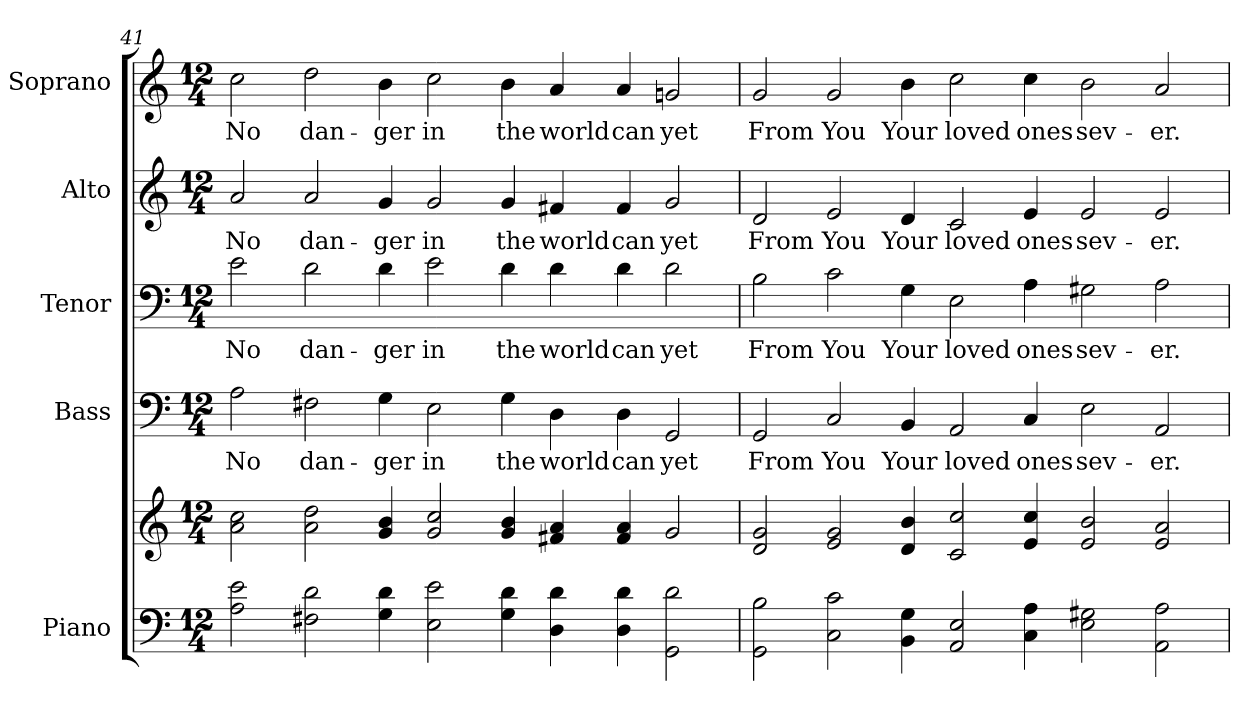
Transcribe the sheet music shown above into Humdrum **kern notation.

**kern	**kern	**kern	**text	**kern	**text	**kern	**text	**kern	**text
*part5	*part5	*part4	*part4	*part3	*part3	*part2	*part2	*part1	*part1
*staff6	*staff5	*staff4	*staff4	*staff3	*staff3	*staff2	*staff2	*staff1	*staff1
*I"Piano	*	*I"Bass	*	*I"Tenor	*	*I"Alto	*	*I"Soprano	*
*I'Pno.	*	*I'B.	*	*I'T.	*	*I'A.	*	*I'S.	*
!!LO:PB:g=z
*clefF4	*clefG2	*clefF4	*	*clefF4	*	*clefG2	*	*clefG2	*
*k[]	*k[]	*k[]	*	*k[]	*	*k[]	*	*k[]	*
*C:	*C:	*C:	*	*C:	*	*C:	*	*C:	*
*M12/4	*M12/4	*M12/4	*	*M12/4	*	*M12/4	*	*M12/4	*
=41	=41	=41	=41	=41	=41	=41	=41	=41	=41
!	!	!	!LO:LY:b:color=#000000	!	!	!	!	!	!
!	!	!	!	!	!LO:LY:b:color=#000000	!	!	!	!
!	!	!	!	!	!	!	!LO:LY:b:color=#000000	!	!
!	!	!	!	!	!	!	!	!	!LO:LY:b:color=#000000
2Ai\ 2ei	2ai\ 2cci	2Ai\	No	2ei\	No	2ai/	No	2cci\	No
!	!	!	!LO:LY:b:color=#000000	!	!	!	!	!	!
!	!	!	!	!	!LO:LY:b:color=#000000	!	!	!	!
!	!	!	!	!	!	!	!LO:LY:b:color=#000000	!	!
!	!	!	!	!	!	!	!	!	!LO:LY:b:color=#000000
2F#Xi\ 2di	2ai\ 2ddi	2F#Xi\	dan-	2di\	dan-	2ai/	dan-	2ddi\	dan-
!	!	!	!LO:LY:b:color=#000000	!	!	!	!	!	!
!	!	!	!	!	!LO:LY:b:color=#000000	!	!	!	!
!	!	!	!	!	!	!	!LO:LY:b:color=#000000	!	!
!	!	!	!	!	!	!	!	!	!LO:LY:b:color=#000000
4Gi\ 4di	4gi/ 4bi	4Gi\	-ger	4di\	-ger	4gi/	-ger	4bi\	-ger
!	!	!	!LO:LY:b:color=#000000	!	!	!	!	!	!
!	!	!	!	!	!LO:LY:b:color=#000000	!	!	!	!
!	!	!	!	!	!	!	!LO:LY:b:color=#000000	!	!
!	!	!	!	!	!	!	!	!	!LO:LY:b:color=#000000
2Ei\ 2ei	2gi/ 2cci	2Ei\	in	2ei\	in	2gi/	in	2cci\	in
!	!	!	!LO:LY:b:color=#000000	!	!	!	!	!	!
!	!	!	!	!	!LO:LY:b:color=#000000	!	!	!	!
!	!	!	!	!	!	!	!LO:LY:b:color=#000000	!	!
!	!	!	!	!	!	!	!	!	!LO:LY:b:color=#000000
4Gi\ 4di	4gi/ 4bi	4Gi\	the	4di\	the	4gi/	the	4bi\	the
!	!	!	!LO:LY:b:color=#000000	!	!	!	!	!	!
!	!	!	!	!	!LO:LY:b:color=#000000	!	!	!	!
!	!	!	!	!	!	!	!LO:LY:b:color=#000000	!	!
!	!	!	!	!	!	!	!	!	!LO:LY:b:color=#000000
4Di\ 4di	4f#Xi/ 4ai	4Di\	world	4di\	world	4f#Xi/	world	4ai/	world
!	!	!	!LO:LY:b:color=#000000	!	!	!	!	!	!
!	!	!	!	!	!LO:LY:b:color=#000000	!	!	!	!
!	!	!	!	!	!	!	!LO:LY:b:color=#000000	!	!
!	!	!	!	!	!	!	!	!	!LO:LY:b:color=#000000
4Di\ 4di	4f#i/ 4ai	4Di\	can	4di\	can	4f#i/	can	4ai/	can
!	!	!	!LO:LY:b:color=#000000	!	!	!	!	!	!
!	!	!	!	!	!LO:LY:b:color=#000000	!	!	!	!
!	!	!	!	!	!	!	!LO:LY:b:color=#000000	!	!
!	!	!	!	!	!	!	!	!	!LO:LY:b:color=#000000
2GGi\ 2di	2gi/	2GGi/	yet	2di\	yet	2gi/	yet	2gni/	yet
=42	=42	=42	=42	=42	=42	=42	=42	=42	=42
!	!	!	!LO:LY:b:color=#000000	!	!	!	!	!	!
!	!	!	!	!	!LO:LY:b:color=#000000	!	!	!	!
!	!	!	!	!	!	!	!LO:LY:b:color=#000000	!	!
!	!	!	!	!	!	!	!	!	!LO:LY:b:color=#000000
2GGi\ 2Bi	2di/ 2gi	2GGi/	From	2Bi\	From	2di/	From	2gi/	From
!	!	!	!LO:LY:b:color=#000000	!	!	!	!	!	!
!	!	!	!	!	!LO:LY:b:color=#000000	!	!	!	!
!	!	!	!	!	!	!	!LO:LY:b:color=#000000	!	!
!	!	!	!	!	!	!	!	!	!LO:LY:b:color=#000000
2Ci\ 2ci	2ei/ 2gi	2Ci/	You	2ci\	You	2ei/	You	2gi/	You
!	!	!	!LO:LY:b:color=#000000	!	!	!	!	!	!
!	!	!	!	!	!LO:LY:b:color=#000000	!	!	!	!
!	!	!	!	!	!	!	!LO:LY:b:color=#000000	!	!
!	!	!	!	!	!	!	!	!	!LO:LY:b:color=#000000
4BBi\ 4Gi	4di/ 4bi	4BBi/	Your	4Gi\	Your	4di/	Your	4bi\	Your
!	!	!	!LO:LY:b:color=#000000	!	!	!	!	!	!
!	!	!	!	!	!LO:LY:b:color=#000000	!	!	!	!
!	!	!	!	!	!	!	!LO:LY:b:color=#000000	!	!
!	!	!	!	!	!	!	!	!	!LO:LY:b:color=#000000
2AAi/ 2Ei	2ci/ 2cci	2AAi/	loved	2Ei\	loved	2ci/	loved	2cci\	loved
!	!	!	!LO:LY:b:color=#000000	!	!	!	!	!	!
!	!	!	!	!	!LO:LY:b:color=#000000	!	!	!	!
!	!	!	!	!	!	!	!LO:LY:b:color=#000000	!	!
!	!	!	!	!	!	!	!	!	!LO:LY:b:color=#000000
4Ci\ 4Ai	4ei/ 4cci	4Ci/	ones	4Ai\	ones	4ei/	ones	4cci\	ones
!	!	!	!LO:LY:b:color=#000000	!	!	!	!	!	!
!	!	!	!	!	!LO:LY:b:color=#000000	!	!	!	!
!	!	!	!	!	!	!	!LO:LY:b:color=#000000	!	!
!	!	!	!	!	!	!	!	!	!LO:LY:b:color=#000000
2Ei\ 2G#Xi	2ei/ 2bi	2Ei\	sev-	2G#Xi\	sev-	2ei/	sev-	2bi\	sev-
!	!	!	!LO:LY:b:color=#000000	!	!	!	!	!	!
!	!	!	!	!	!LO:LY:b:color=#000000	!	!	!	!
!	!	!	!	!	!	!	!LO:LY:b:color=#000000	!	!
!	!	!	!	!	!	!	!	!	!LO:LY:b:color=#000000
2AAi\ 2Ai	2ei/ 2ai	2AAi/	-er.	2Ai\	-er.	2ei/	-er.	2ai/	-er.
=	=	=	=	=	=	=	=	=	=
*-	*-	*-	*-	*-	*-	*-	*-	*-	*-
